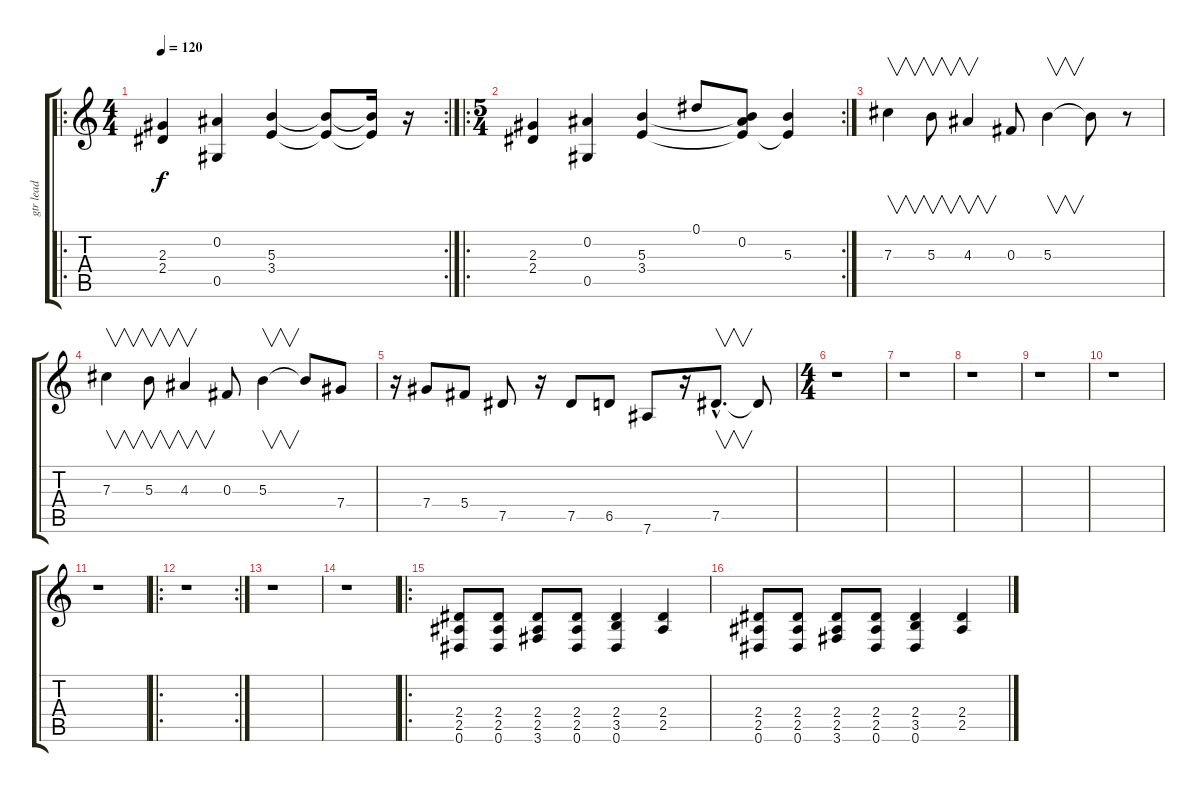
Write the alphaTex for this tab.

\track ("gtr lead" "gtr lead") {instrument distortionguitar}
\staff {score tabs}
\tuning (Eb4 Bb3 Gb3 Db3 Ab2 Eb2) {hide}
\ro
\rc 2
\ts (4 4)
\tempo 120
\clef g2
\ks c
(2.3 2.4).4{dy f instrument acousticguitarnylon} (0.2 0.5).4 (5.3 3.4).4 (5.3{t} 3.4{t}).8 (5.3{t} 3.4{t}).16 r.16 |
\ro
\rc 2
\ts (5 4)
(2.3 2.4).4 (0.2 0.5).4 (5.3 3.4).4 0.1.8 (0.2 5.3{t} 3.4{t}).8 (5.3 3.4{t}).4 |
7.3.4{v} 5.3.8{v} 4.3.4{v} 0.3.8 5.3.4{v} 5.3{t}.8 r.8 |
7.3.4{v} 5.3.8{v} 4.3.4{v} 0.3.8 5.3.4{v} 5.3{t}.8 7.4.8 |
r.16 7.4.8 5.4.8 7.5.8 r.16 7.5.8 6.5.8 7.6.8 r.16 7.5{hac}.8{v d} 7.5{t}.8 |
\ts (4 4)
r.1 |
r.1 |
r.1 |
r.1 |
r.1 |
r.1 |
\ro
\rc 2
r.1 |
r.1 |
r.1 |
\ro
(2.4 2.5 0.6).8{instrument distortionguitar} (2.4 2.5 0.6).8 (2.4 2.5 3.6).8 (2.4 2.5 0.6).8 (2.4 3.5 0.6).4 (2.4 2.5).4 |
(2.4 2.5 0.6).8 (2.4 2.5 0.6).8 (2.4 2.5 3.6).8 (2.4 2.5 0.6).8 (2.4 3.5 0.6).4 (2.4 2.5).4
